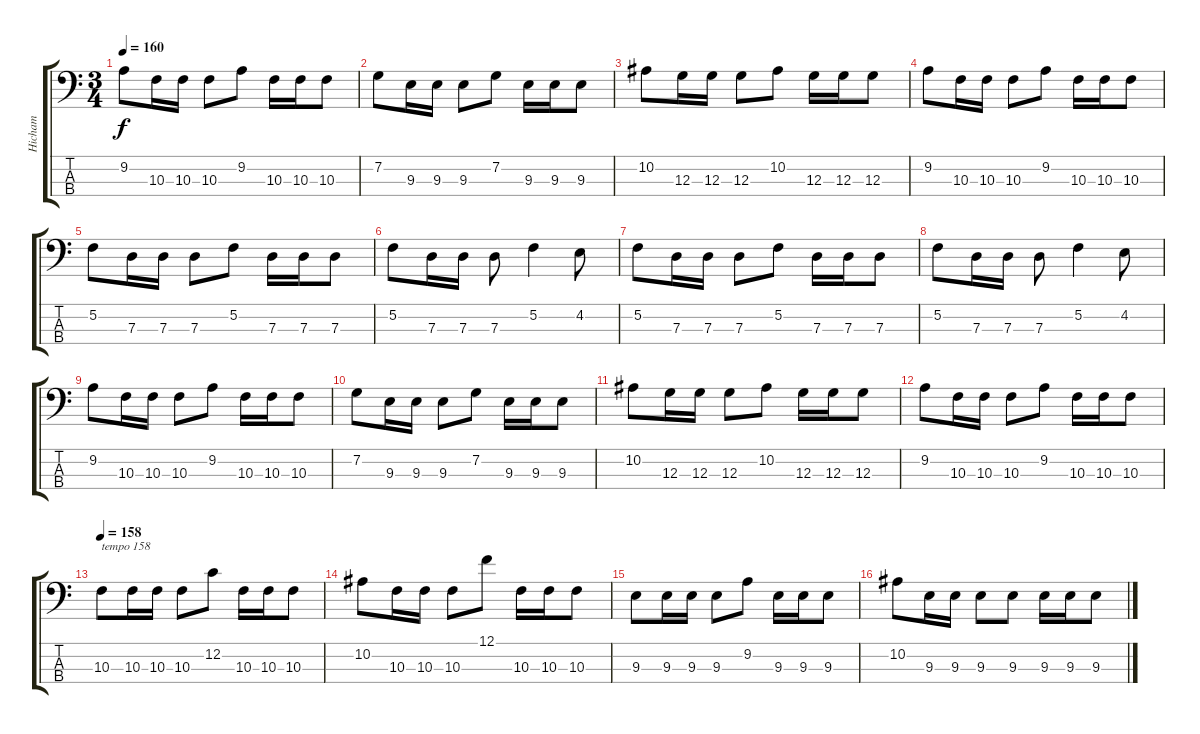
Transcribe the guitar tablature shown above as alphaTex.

\track ("Hicham" "Hicham") {instrument electricbassfinger}
\staff {score tabs}
\tuning (F2 C2 G1 D1) {hide}
\ts (3 4)
\tempo 160
\clef f4
\ks c
9.2.8{dy f} 10.3.16 10.3.16 10.3.8 9.2.8 10.3.16 10.3.16 10.3.8 |
7.2.8 9.3.16 9.3.16 9.3.8 7.2.8 9.3.16 9.3.16 9.3.8 |
10.2.8 12.3.16 12.3.16 12.3.8 10.2.8 12.3.16 12.3.16 12.3.8 |
9.2.8 10.3.16 10.3.16 10.3.8 9.2.8 10.3.16 10.3.16 10.3.8 |
5.2.8 7.3.16 7.3.16 7.3.8 5.2.8 7.3.16 7.3.16 7.3.8 |
5.2.8 7.3.16 7.3.16 7.3.8 5.2.4 4.2.8 |
5.2.8 7.3.16 7.3.16 7.3.8 5.2.8 7.3.16 7.3.16 7.3.8 |
5.2.8 7.3.16 7.3.16 7.3.8 5.2.4 4.2.8 |
9.2.8 10.3.16 10.3.16 10.3.8 9.2.8 10.3.16 10.3.16 10.3.8 |
7.2.8 9.3.16 9.3.16 9.3.8 7.2.8 9.3.16 9.3.16 9.3.8 |
10.2.8 12.3.16 12.3.16 12.3.8 10.2.8 12.3.16 12.3.16 12.3.8 |
9.2.8 10.3.16 10.3.16 10.3.8 9.2.8 10.3.16 10.3.16 10.3.8 |
\tempo 158
10.3.8{txt "tempo 158"} 10.3.16 10.3.16 10.3.8 12.2.8 10.3.16 10.3.16 10.3.8 |
10.2.8 10.3.16 10.3.16 10.3.8 12.1.8 10.3.16 10.3.16 10.3.8 |
9.3.8 9.3.16 9.3.16 9.3.8 9.2.8 9.3.16 9.3.16 9.3.8 |
10.2.8 9.3.16 9.3.16 9.3.8 9.3.8 9.3.16 9.3.16 9.3.8
